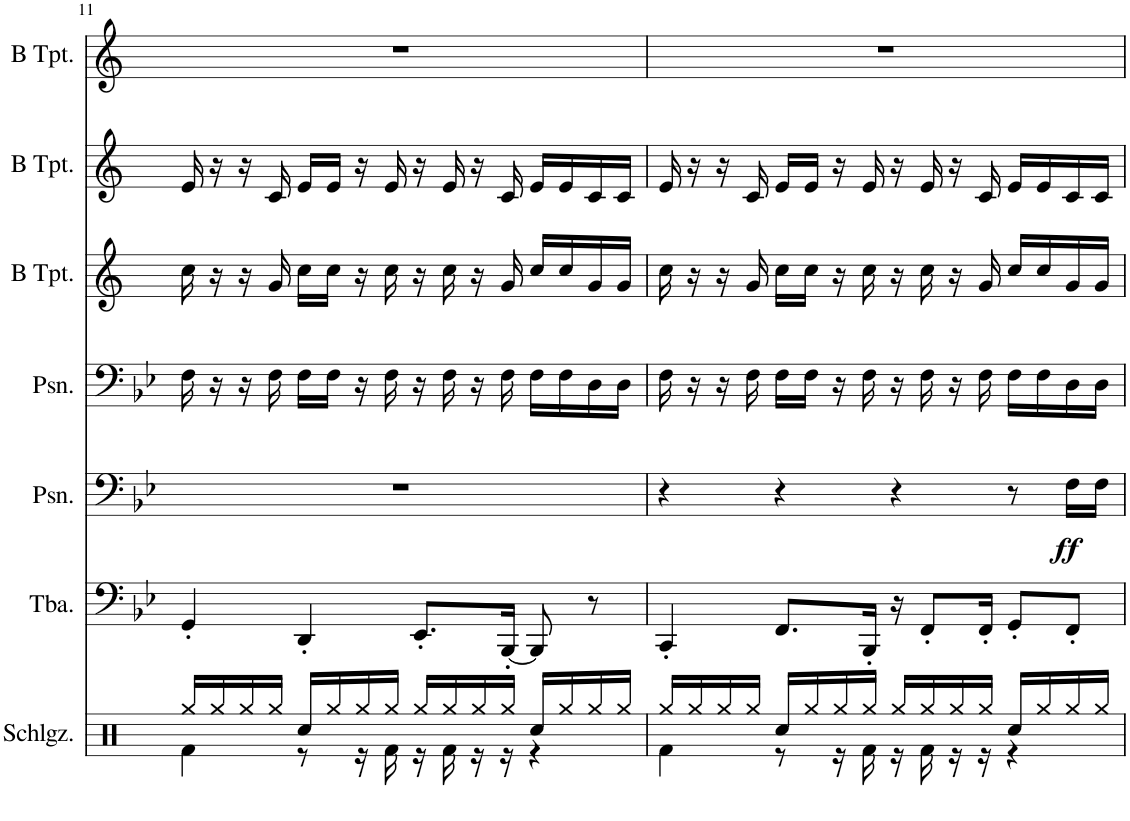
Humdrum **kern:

**kern	**kern	**kern	**dynam	**kern	**kern	**kern	**kern
*part7	*part6	*part5	*part5	*part4	*part3	*part2	*part1
*staff7	*staff6	*staff5	*staff5	*staff4	*staff3	*staff2	*staff1
*I"Schlagzeug	*I"Tuba	*I"Posaune	*	*I"Posaune	*I"Trompete in B	*I"Trompete in B	*I"Trompete in B
*I'Schlgz.	*I'Tba.	*I'Psn.	*	*I'Psn.	*	*	*
!!LO:PB:g=z
*clefX	*clefF4	*clefF4	*	*clefF4	*clefG2	*clefG2	*clefG2
*	*	*	*	*	*Trd1c2	*Trd1c2	*Trd1c2
*k[]	*k[b-e-]	*k[b-e-]	*	*k[b-e-]	*k[]	*k[]	*k[]
*M4/4	*M4/4	*M4/4	*	*M4/4	*M4/4	*M4/4	*M4/4
=11	=11	=11	=11	=11	=11	=11	=11
*^	*	*	*	*	*	*	*
16Rgg/LL	4Rf\	4GG'/	1r	.	16F\	16cc\	16e/	1r
16Rgg/	.	.	.	.	16r	16r	16r	.
16Rgg/	.	.	.	.	16r	16r	16r	.
16Rgg/JJ	.	.	.	.	16F\	16g/	16c/	.
16Rcc/LL	8r	4DD'/	.	.	16F\LL	16cc\LL	16e/LL	.
16Rgg/	.	.	.	.	16F\JJ	16cc\JJ	16e/JJ	.
16Rgg/	16r	.	.	.	16r	16r	16r	.
16Rgg/JJ	16Rf\	.	.	.	16F\	16cc\	16e/	.
16Rgg/LL	16r	8.EE-'/L	.	.	16r	16r	16r	.
16Rgg/	16Rf\	.	.	.	16F\	16cc\	16e/	.
16Rgg/	16r	.	.	.	16r	16r	16r	.
16Rgg/JJ	16r	[16BBB-'/Jk	.	.	16F\	16g/	16c/	.
16Rcc/LL	4r	8BBB-/]	.	.	16F\LL	16cc/LL	16e/LL	.
16Rgg/	.	.	.	.	16F\	16cc/	16e/	.
16Rgg/	.	8r	.	.	16D\	16g/	16c/	.
16Rgg/JJ	.	.	.	.	16D\JJ	16g/JJ	16c/JJ	.
=12	=12	=12	=12	=12	=12	=12	=12	=12
16Rgg/LL	4Rf\	4CC'/	4r	.	16F\	16cc\	16e/	1r
16Rgg/	.	.	.	.	16r	16r	16r	.
16Rgg/	.	.	.	.	16r	16r	16r	.
16Rgg/JJ	.	.	.	.	16F\	16g/	16c/	.
16Rcc/LL	8r	8.FF/L	4r	.	16F\LL	16cc\LL	16e/LL	.
16Rgg/	.	.	.	.	16F\JJ	16cc\JJ	16e/JJ	.
16Rgg/	16r	.	.	.	16r	16r	16r	.
16Rgg/JJ	16Rf\	16BBB-'/Jk	.	.	16F\	16cc\	16e/	.
16Rgg/LL	16r	16r	4r	.	16r	16r	16r	.
16Rgg/	16Rf\	8FF'/L	.	.	16F\	16cc\	16e/	.
16Rgg/	16r	.	.	.	16r	16r	16r	.
16Rgg/JJ	16r	16FF'/Jk	.	.	16F\	16g/	16c/	.
16Rcc/LL	4r	8GG'/L	8r	.	16F\LL	16cc/LL	16e/LL	.
16Rgg/	.	.	.	.	16F\	16cc/	16e/	.
!	!	!	!	!LO:DY:b	!	!	!	!
16Rgg/	.	8FF'/J	16F\LL	ff	16D\	16g/	16c/	.
16Rgg/JJ	.	.	16F\JJ	.	16D\JJ	16g/JJ	16c/JJ	.
*v	*v	*	*	*	*	*	*	*
=	=	=	=	=	=	=	=
*-	*-	*-	*-	*-	*-	*-	*-
